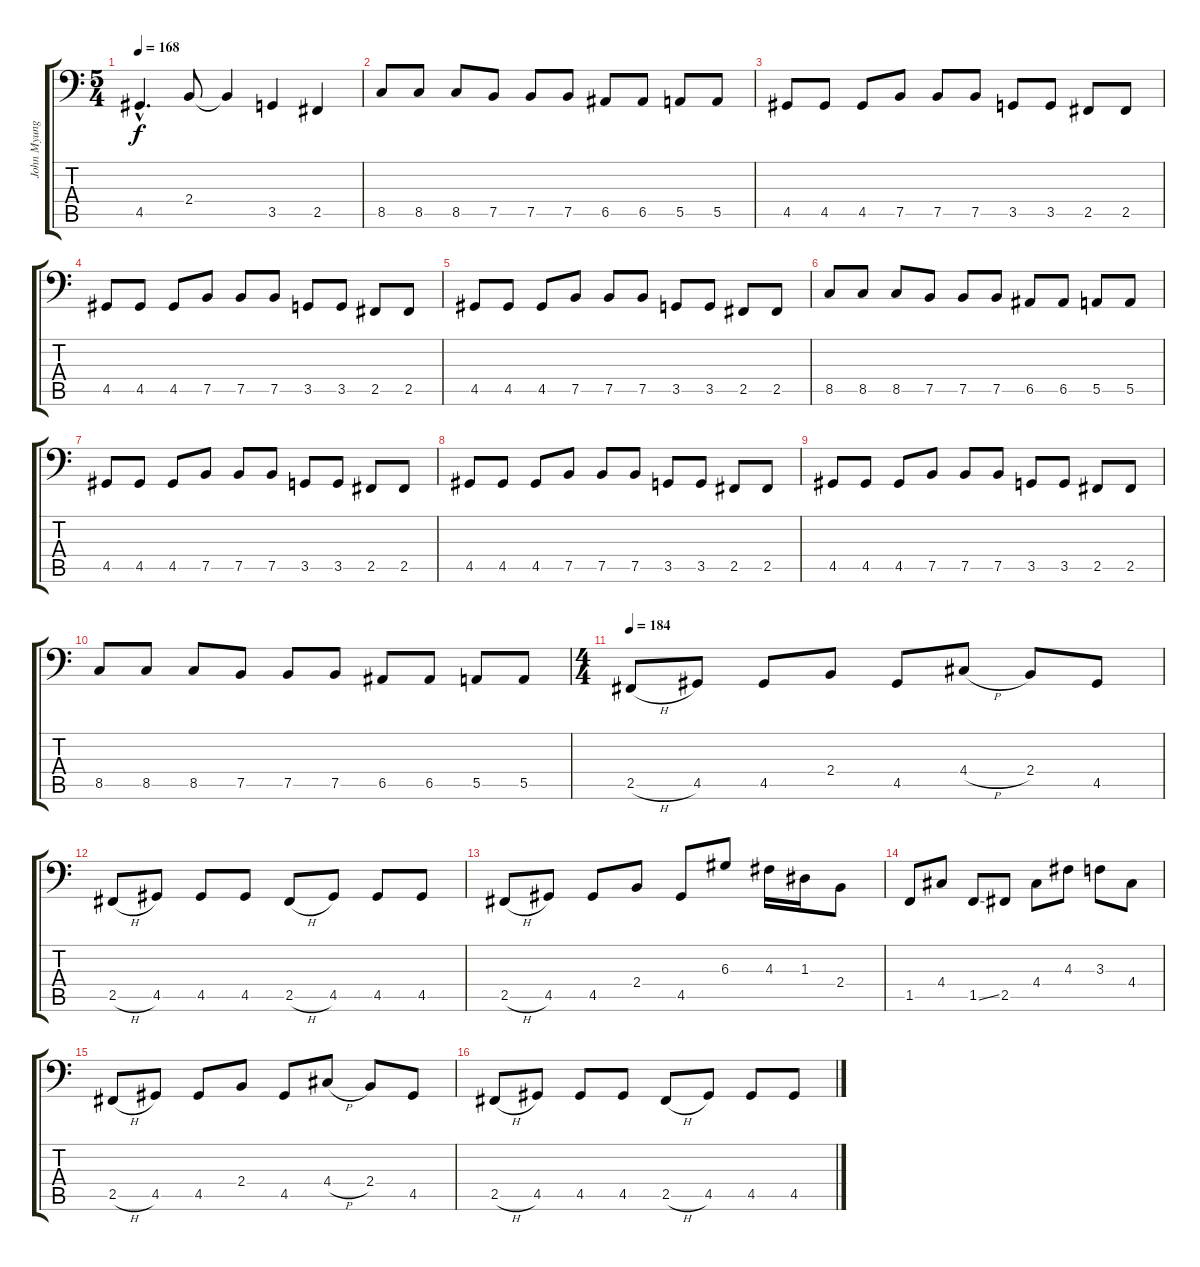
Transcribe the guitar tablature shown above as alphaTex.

\track ("John Myung - 6 Strings Bass" "John Myung") {instrument electricbassfinger}
\staff {score tabs}
\tuning (C3 G2 D2 A1 E1 B0) {hide}
\ts (5 4)
\tempo 168
\clef f4
\ks c
4.5{hac}.4{d dy f} 2.4.8 2.4{t}.4 3.5.4 2.5.4 |
8.5.8 8.5.8 8.5.8 7.5.8 7.5.8 7.5.8 6.5.8 6.5.8 5.5.8 5.5.8 |
4.5.8 4.5.8 4.5.8 7.5.8 7.5.8 7.5.8 3.5.8 3.5.8 2.5.8 2.5.8 |
4.5.8 4.5.8 4.5.8 7.5.8 7.5.8 7.5.8 3.5.8 3.5.8 2.5.8 2.5.8 |
4.5.8 4.5.8 4.5.8 7.5.8 7.5.8 7.5.8 3.5.8 3.5.8 2.5.8 2.5.8 |
8.5.8 8.5.8 8.5.8 7.5.8 7.5.8 7.5.8 6.5.8 6.5.8 5.5.8 5.5.8 |
4.5.8 4.5.8 4.5.8 7.5.8 7.5.8 7.5.8 3.5.8 3.5.8 2.5.8 2.5.8 |
4.5.8 4.5.8 4.5.8 7.5.8 7.5.8 7.5.8 3.5.8 3.5.8 2.5.8 2.5.8 |
4.5.8 4.5.8 4.5.8 7.5.8 7.5.8 7.5.8 3.5.8 3.5.8 2.5.8 2.5.8 |
8.5.8 8.5.8 8.5.8 7.5.8 7.5.8 7.5.8 6.5.8 6.5.8 5.5.8 5.5.8 |
\ts (4 4)
\tempo 184
2.5{h}.8 4.5.8 4.5.8 2.4.8 4.5.8 4.4{h}.8 2.4.8 4.5.8 |
2.5{h}.8 4.5.8 4.5.8 4.5.8 2.5{h}.8 4.5.8 4.5.8 4.5.8 |
2.5{h}.8 4.5.8 4.5.8 2.4.8 4.5.8 6.3.8 4.3.16 1.3.16 2.4.8 |
1.5.8 4.4.8 1.5{ss}.8 2.5.8 4.4.8 4.3.8 3.3.8 4.4.8 |
2.5{h}.8 4.5.8 4.5.8 2.4.8 4.5.8 4.4{h}.8 2.4.8 4.5.8 |
2.5{h}.8 4.5.8 4.5.8 4.5.8 2.5{h}.8 4.5.8 4.5.8 4.5.8
